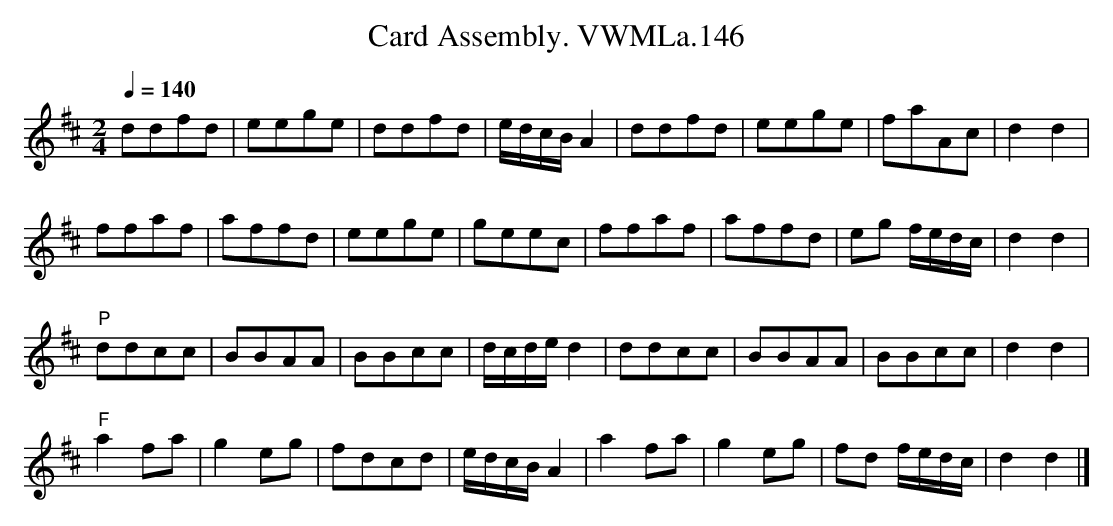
X:1
T:Card Assembly. VWMLa.146
M:2/4
L:1/8
Q:1/4=140
K:D
ddfd|eege|ddfd|e/d/c/B/A2|\
ddfd|eege|faAc|d2d2|
ffaf|affd|eege|geec|\
ffaf|affd|eg f/e/d/c/|d2d2|
"P"ddcc|BBAA|BBcc|d/c/d/e/d2|\
ddcc|BBAA|BBcc|d2d2|
"^F"a2fa|g2eg|fdcd|e/d/c/B/A2|\
a2fa|g2eg|fd f/e/d/c/|d2d2|]
